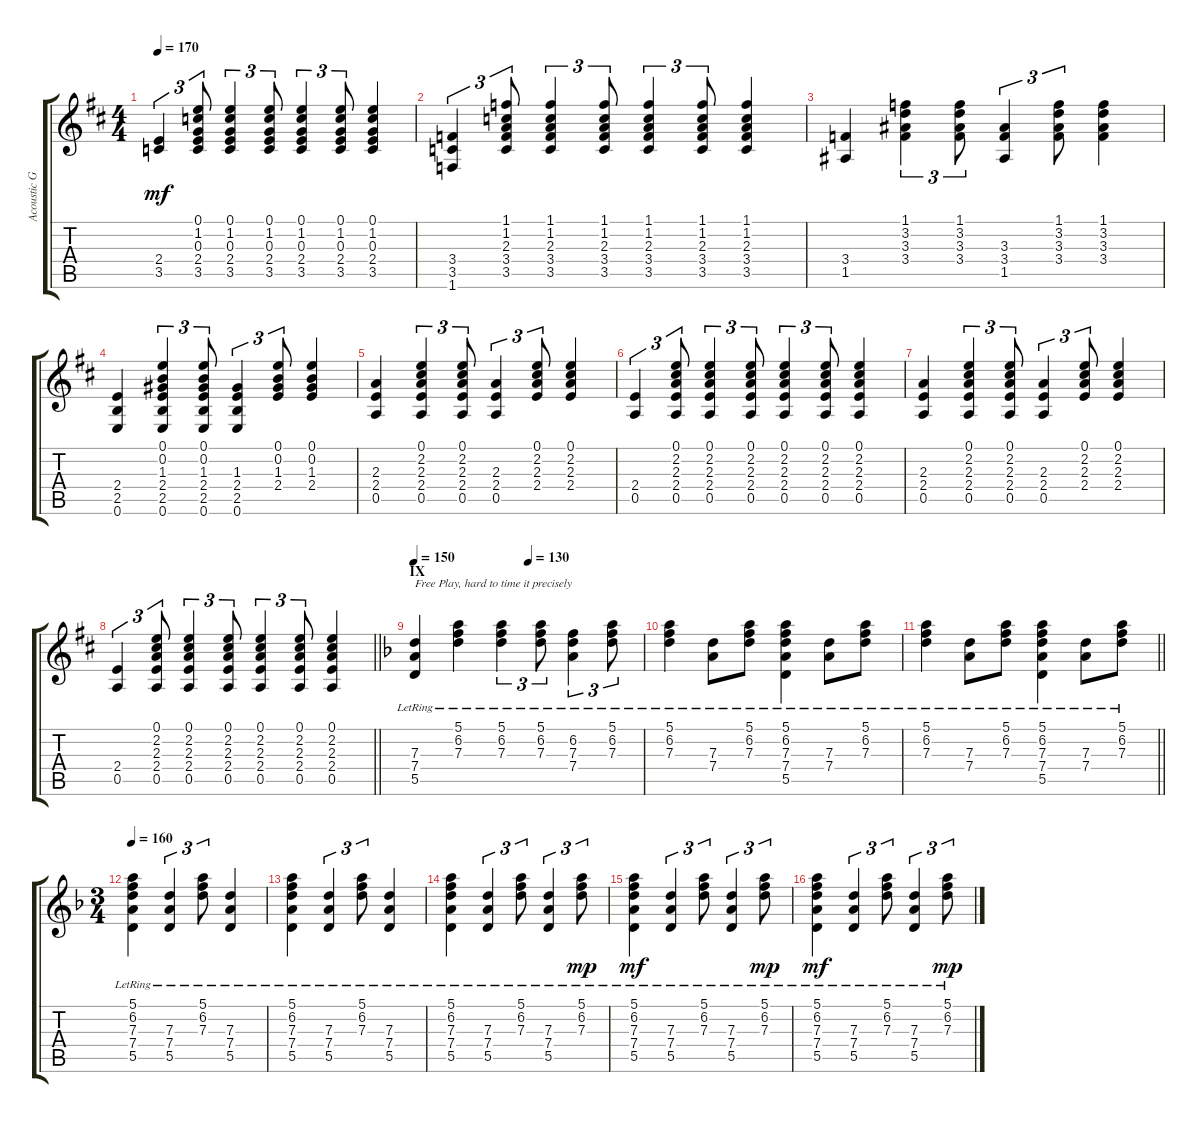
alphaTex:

\track ("Acoustic Guitar [David Gilmour]" "Acoustic G") {instrument acousticguitarsteel}
\staff {score tabs}
\tuning (E4 B3 G3 D3 A2 E2) {hide}
\ts (4 4)
\tempo 170
\clef g2
\ks d
(2.4 3.5).4{tu (3 2) dy mf} (0.1 1.2 0.3 2.4 3.5).8{tu (3 2)} (0.1 1.2 0.3 2.4 3.5).4{tu (3 2)} (0.1 1.2 0.3 2.4 3.5).8{tu (3 2)} (0.1 1.2 0.3 2.4 3.5).4{tu (3 2)} (0.1 1.2 0.3 2.4 3.5).8{tu (3 2)} (0.1 1.2 0.3 2.4 3.5).4 |
(3.4 3.5 1.6).4{tu (3 2)} (1.1 1.2 2.3 3.4 3.5).8{tu (3 2)} (1.1 1.2 2.3 3.4 3.5).4{tu (3 2)} (1.1 1.2 2.3 3.4 3.5).8{tu (3 2)} (1.1 1.2 2.3 3.4 3.5).4{tu (3 2)} (1.1 1.2 2.3 3.4 3.5).8{tu (3 2)} (1.1 1.2 2.3 3.4 3.5).4 |
(3.4 1.5).4 (1.1 3.2 3.3 3.4).4{tu (3 2)} (1.1 3.2 3.3 3.4).8{tu (3 2)} (3.3 3.4 1.5).4{tu (3 2)} (1.1 3.2 3.3 3.4).8{tu (3 2)} (1.1 3.2 3.3 3.4).4 |
(2.4 2.5 0.6).4 (0.1 0.2 1.3 2.4 2.5 0.6).4{tu (3 2)} (0.1 0.2 1.3 2.4 2.5 0.6).8{tu (3 2)} (1.3 2.4 2.5 0.6).4{tu (3 2)} (0.1 0.2 1.3 2.4).8{tu (3 2)} (0.1 0.2 1.3 2.4).4 |
(2.3 2.4 0.5).4 (0.1 2.2 2.3 2.4 0.5).4{tu (3 2)} (0.1 2.2 2.3 2.4 0.5).8{tu (3 2)} (2.3 2.4 0.5).4{tu (3 2)} (0.1 2.2 2.3 2.4).8{tu (3 2)} (0.1 2.2 2.3 2.4).4 |
(2.4 0.5).4{tu (3 2)} (0.1 2.2 2.3 2.4 0.5).8{tu (3 2)} (0.1 2.2 2.3 2.4 0.5).4{tu (3 2)} (0.1 2.2 2.3 2.4 0.5).8{tu (3 2)} (0.1 2.2 2.3 2.4 0.5).4{tu (3 2)} (0.1 2.2 2.3 2.4 0.5).8{tu (3 2)} (0.1 2.2 2.3 2.4 0.5).4 |
(2.3 2.4 0.5).4 (0.1 2.2 2.3 2.4 0.5).4{tu (3 2)} (0.1 2.2 2.3 2.4 0.5).8{tu (3 2)} (2.3 2.4 0.5).4{tu (3 2)} (0.1 2.2 2.3 2.4).8{tu (3 2)} (0.1 2.2 2.3 2.4).4 |
\barLineRight lightlight
(2.4 0.5).4{tu (3 2)} (0.1 2.2 2.3 2.4 0.5).8{tu (3 2)} (0.1 2.2 2.3 2.4 0.5).4{tu (3 2)} (0.1 2.2 2.3 2.4 0.5).8{tu (3 2)} (0.1 2.2 2.3 2.4 0.5).4{tu (3 2)} (0.1 2.2 2.3 2.4 0.5).8{tu (3 2)} (0.1 2.2 2.3 2.4 0.5).4 |
\section ("" "IX")
\tempo 150
\tempo (130 0.5)
\ks dminor
(7.3{lr} 7.4{lr} 5.5{lr}).4{txt "Free Play, hard to time it precisely"} (5.1{lr} 6.2{lr} 7.3{lr}).4 (5.1{lr} 6.2{lr} 7.3{lr}).4{tu (3 2)} (5.1{lr} 6.2{lr} 7.3{lr}).8{tu (3 2)} (6.2 7.3{lr} 7.4).4{tu (3 2)} (5.1{lr} 6.2{lr} 7.3{lr}).8{tu (3 2)} |
(5.1{lr} 6.2{lr} 7.3{lr}).4 (7.3{lr} 7.4{lr}).8 (5.1{lr} 6.2{lr} 7.3{lr}).8 (5.1{lr} 6.2{lr} 7.3{lr} 7.4{lr} 5.5{lr}).4 (7.3{lr} 7.4{lr}).8 (5.1{lr} 6.2{lr} 7.3{lr}).8 |
\barLineRight lightlight
(5.1{lr} 6.2{lr} 7.3{lr}).4 (7.3{lr} 7.4{lr}).8 (5.1{lr} 6.2{lr} 7.3{lr}).8 (5.1{lr} 6.2{lr} 7.3{lr} 7.4{lr} 5.5{lr}).4 (7.3{lr} 7.4{lr}).8 (5.1{lr} 6.2{lr} 7.3{lr}).8 |
\ts (3 4)
\tempo 160
(5.1{lr} 6.2{lr} 7.3{lr} 7.4{lr} 5.5{lr}).4{balance 2} (7.3{lr} 7.4{lr} 5.5{lr}).4{tu (3 2)} (5.1{lr} 6.2{lr} 7.3{lr}).8{tu (3 2)} (7.3{lr} 7.4{lr} 5.5{lr}).4 |
(5.1{lr} 6.2{lr} 7.3{lr} 7.4{lr} 5.5{lr}).4 (7.3{lr} 7.4{lr} 5.5{lr}).4{tu (3 2)} (5.1{lr} 6.2{lr} 7.3{lr}).8{tu (3 2)} (7.3{lr} 7.4{lr} 5.5{lr}).4 |
(5.1{lr} 6.2{lr} 7.3{lr} 7.4{lr} 5.5{lr}).4 (7.3{lr} 7.4{lr} 5.5{lr}).4{tu (3 2)} (5.1{lr} 6.2{lr} 7.3{lr}).8{tu (3 2)} (7.3{lr} 7.4{lr} 5.5{lr}).4{tu (3 2)} (5.1{lr} 6.2{lr} 7.3{lr}).8{tu (3 2) dy mp} |
(5.1{lr} 6.2{lr} 7.3{lr} 7.4{lr} 5.5{lr}).4{dy mf} (7.3{lr} 7.4{lr} 5.5{lr}).4{tu (3 2)} (5.1{lr} 6.2{lr} 7.3{lr}).8{tu (3 2)} (7.3{lr} 7.4{lr} 5.5{lr}).4{tu (3 2)} (5.1{lr} 6.2{lr} 7.3{lr}).8{tu (3 2) dy mp} |
(5.1{lr} 6.2{lr} 7.3{lr} 7.4{lr} 5.5{lr}).4{dy mf} (7.3{lr} 7.4{lr} 5.5{lr}).4{tu (3 2)} (5.1{lr} 6.2{lr} 7.3{lr}).8{tu (3 2)} (7.3{lr} 7.4{lr} 5.5{lr}).4{tu (3 2)} (5.1{lr} 6.2{lr} 7.3{lr}).8{tu (3 2) dy mp}
